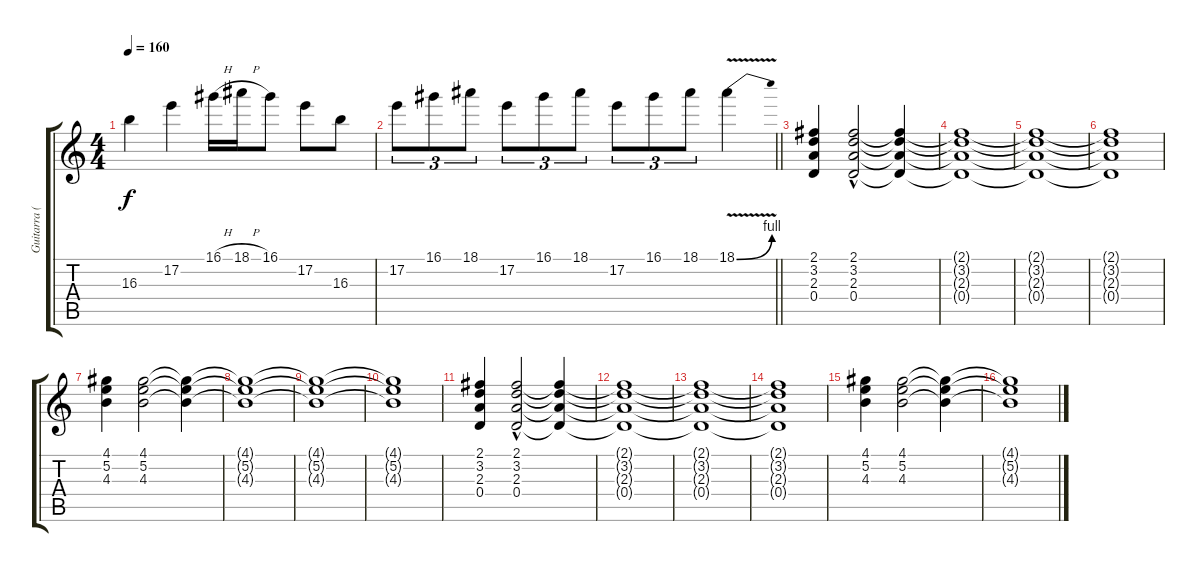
\track ("Guitarra (Juanma)" "Guitarra (") {instrument overdrivenguitar}
\staff {score tabs}
\tuning (E4 B3 G3 D3 A2 E2) {hide}
\ts (4 4)
\tempo 160
\clef g2
\ks c
16.3{t}.4{dy f} 17.2.4 16.1{h}.16 18.1{h}.16 16.1.8 17.2.8 16.3.8 |
\barLineRight lightlight
17.2.8{tu (3 2)} 16.1.8{tu (3 2)} 18.1.8{tu (3 2)} 17.2.8{tu (3 2)} 16.1.8{tu (3 2)} 18.1.8{tu (3 2)} 17.2.8{tu (3 2)} 16.1.8{tu (3 2)} 18.1.8{tu (3 2)} 18.1{be (bend 0 0 60 4) v}.4 |
(2.1 3.2 2.3 0.4).4 (2.1{hac} 3.2 2.3 0.4).2 (2.1{t} 3.2{t} 2.3{t} 0.4{t}).4 |
(2.1{t} 3.2{t} 2.3{t} 0.4{t}).1{volume 7} |
(2.1{t} 3.2{t} 2.3{t} 0.4{t}).1{volume 4} |
(2.1{t} 3.2{t} 2.3{t} 0.4{t}).1{volume 1} |
(4.1 5.2 4.3).4{volume 10} (4.1 5.2 4.3).2 (4.1{t} 5.2{t} 4.3{t}).4 |
(4.1{t} 5.2{t} 4.3{t}).1{volume 7} |
(4.1{t} 5.2{t} 4.3{t}).1{volume 4} |
(4.1{t} 5.2{t} 4.3{t}).1{volume 1} |
(2.1 3.2 2.3 0.4).4 (2.1{hac} 3.2 2.3 0.4).2{volume 10} (2.1{t} 3.2{t} 2.3{t} 0.4{t}).4 |
(2.1{t} 3.2{t} 2.3{t} 0.4{t}).1{volume 7} |
(2.1{t} 3.2{t} 2.3{t} 0.4{t}).1{volume 4} |
(2.1{t} 3.2{t} 2.3{t} 0.4{t}).1{volume 1} |
(4.1 5.2 4.3).4{volume 10} (4.1 5.2 4.3).2 (4.1{t} 5.2{t} 4.3{t}).4 |
(4.1{t} 5.2{t} 4.3{t}).1{volume 7}
